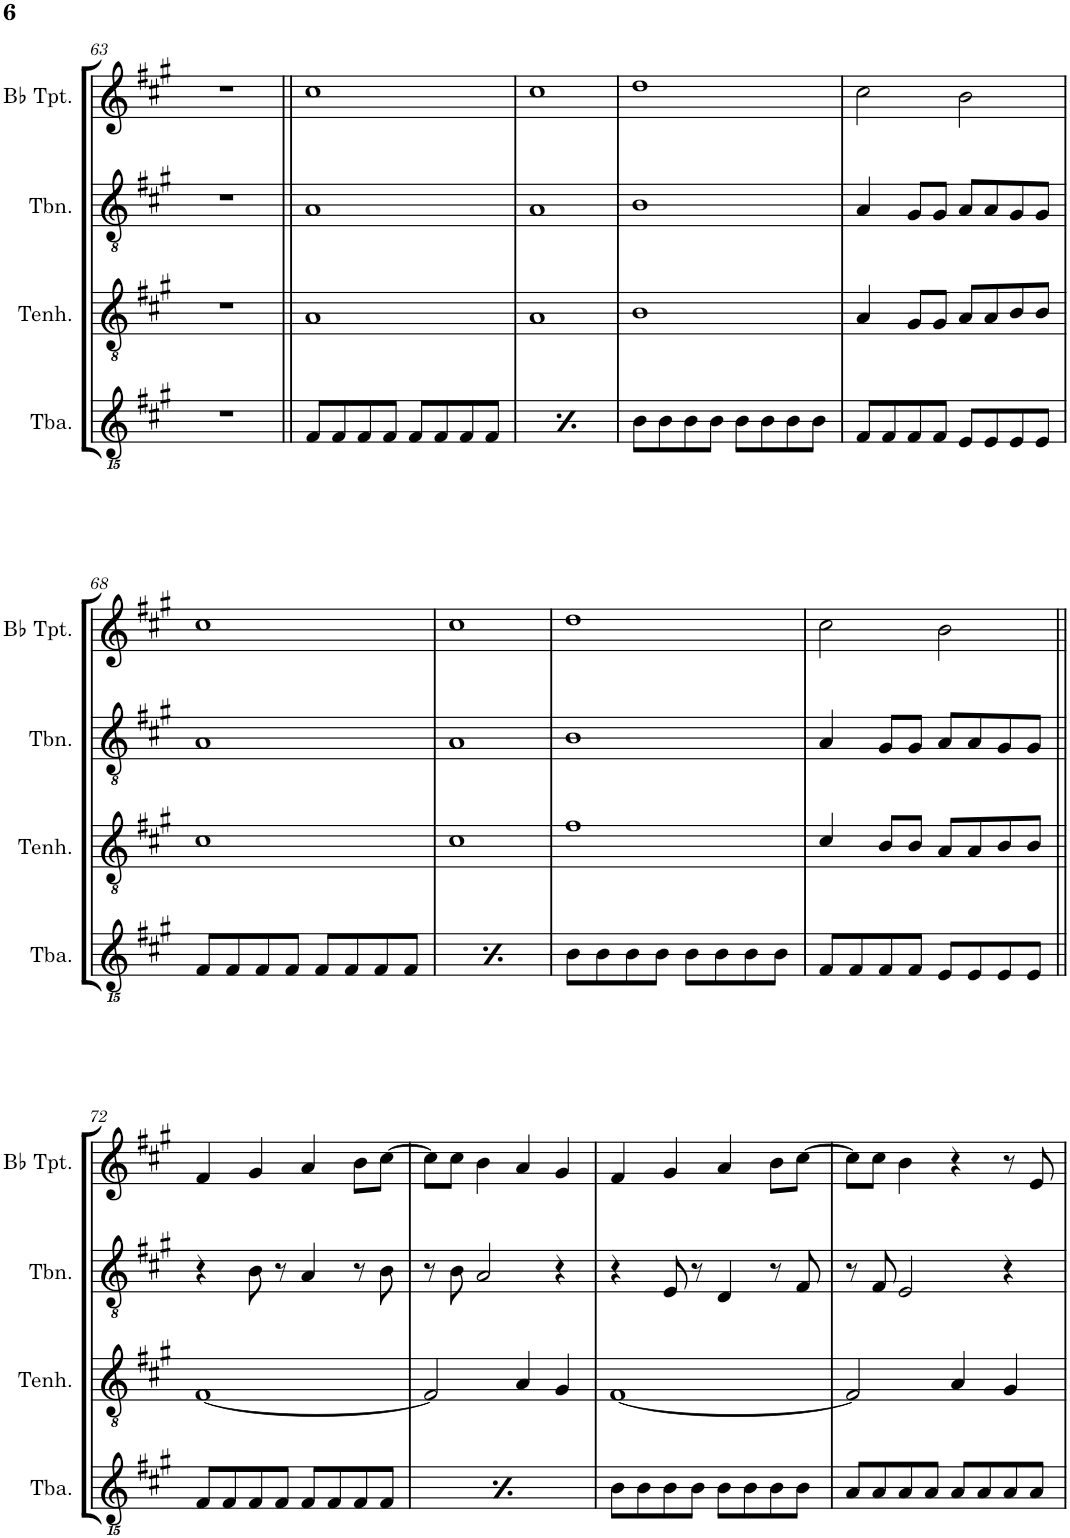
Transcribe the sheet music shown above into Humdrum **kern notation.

**kern	**kern	**kern	**kern
*part4	*part3	*part2	*part1
*staff4	*staff3	*staff2	*staff1
*I"Tuba	*I"Tenorhorn	*I"Trombone	*I"Bb Trumpet
*I'Tba.	*I'Tenh.	*I'Tbn.	*I'Bb Tpt.
!!LO:PB:g=z
*clefGvv2	*clefGv2	*clefGv2	*clefG2
*Trd1c2	*Trd1c2	*Trd1c2	*Trd1c2
*k[f#c#g#]	*k[f#c#g#]	*k[f#c#g#]	*k[f#c#g#]
*M4/4	*M4/4	*M4/4	*M4/4
=63	=63	=63	=63
1r	1r	1r	1r
=64||	=64||	=64||	=64||
8FF#/L	1A	1A	1cc#
8FF#/	.	.	.
8FF#/	.	.	.
8FF#/J	.	.	.
8FF#/L	.	.	.
8FF#/	.	.	.
8FF#/	.	.	.
8FF#/J	.	.	.
=65	=65	=65	=65
8FF#/L	1A	1A	1cc#
8FF#/	.	.	.
8FF#/	.	.	.
8FF#/J	.	.	.
8FF#/L	.	.	.
8FF#/	.	.	.
8FF#/	.	.	.
8FF#/J	.	.	.
=66	=66	=66	=66
8BB\L	1B	1B	1dd
8BB\	.	.	.
8BB\	.	.	.
8BB\J	.	.	.
8BB\L	.	.	.
8BB\	.	.	.
8BB\	.	.	.
8BB\J	.	.	.
=67	=67	=67	=67
8FF#/L	4A/	4A/	2cc#\
8FF#/	.	.	.
8FF#/	8G#/L	8G#/L	.
8FF#/J	8G#/J	8G#/J	.
8EE/L	8A/L	8A/L	2b\
8EE/	8A/	8A/	.
8EE/	8B/	8G#/	.
8EE/J	8B/J	8G#/J	.
!!LO:LB:g=z
=68	=68	=68	=68
8FF#/L	1c#	1A	1cc#
8FF#/	.	.	.
8FF#/	.	.	.
8FF#/J	.	.	.
8FF#/L	.	.	.
8FF#/	.	.	.
8FF#/	.	.	.
8FF#/J	.	.	.
=69	=69	=69	=69
8FF#/L	1c#	1A	1cc#
8FF#/	.	.	.
8FF#/	.	.	.
8FF#/J	.	.	.
8FF#/L	.	.	.
8FF#/	.	.	.
8FF#/	.	.	.
8FF#/J	.	.	.
=70	=70	=70	=70
8BB\L	1f#	1B	1dd
8BB\	.	.	.
8BB\	.	.	.
8BB\J	.	.	.
8BB\L	.	.	.
8BB\	.	.	.
8BB\	.	.	.
8BB\J	.	.	.
=71	=71	=71	=71
8FF#/L	4c#/	4A/	2cc#\
8FF#/	.	.	.
8FF#/	8B/L	8G#/L	.
8FF#/J	8B/J	8G#/J	.
8EE/L	8A/L	8A/L	2b\
8EE/	8A/	8A/	.
8EE/	8B/	8G#/	.
8EE/J	8B/J	8G#/J	.
!!LO:LB:g=z
=72||	=72||	=72||	=72||
8FF#/L	[1F#	4r	4f#/
8FF#/	.	.	.
8FF#/	.	8B\	4g#/
8FF#/J	.	8r	.
8FF#/L	.	4A/	4a/
8FF#/	.	.	.
8FF#/	.	8r	8b\L
8FF#/J	.	8B\	[>8cc#\J
=73	=73	=73	=73
8FF#/L	2F#/]	8r	8cc#\L]
8FF#/	.	8B\	8cc#\J
8FF#/	.	2A/	4b\
8FF#/J	.	.	.
8FF#/L	4A/	.	4a/
8FF#/	.	.	.
8FF#/	4G#/	4r	4g#/
8FF#/J	.	.	.
=74	=74	=74	=74
8BB\L	[1F#	4r	4f#/
8BB\	.	.	.
8BB\	.	8E/	4g#/
8BB\J	.	8r	.
8BB\L	.	4D/	4a/
8BB\	.	.	.
8BB\	.	8r	8b\L
8BB\J	.	8F#/	[>8cc#\J
=75	=75	=75	=75
8AA/L	2F#/]	8r	8cc#\L]
8AA/	.	8F#/	8cc#\J
8AA/	.	2E/	4b\
8AA/J	.	.	.
8AA/L	4A/	.	4r
8AA/	.	.	.
8AA/	4G#/	4r	8r
8AA/J	.	.	8e/
=	=	=	=
*-	*-	*-	*-
